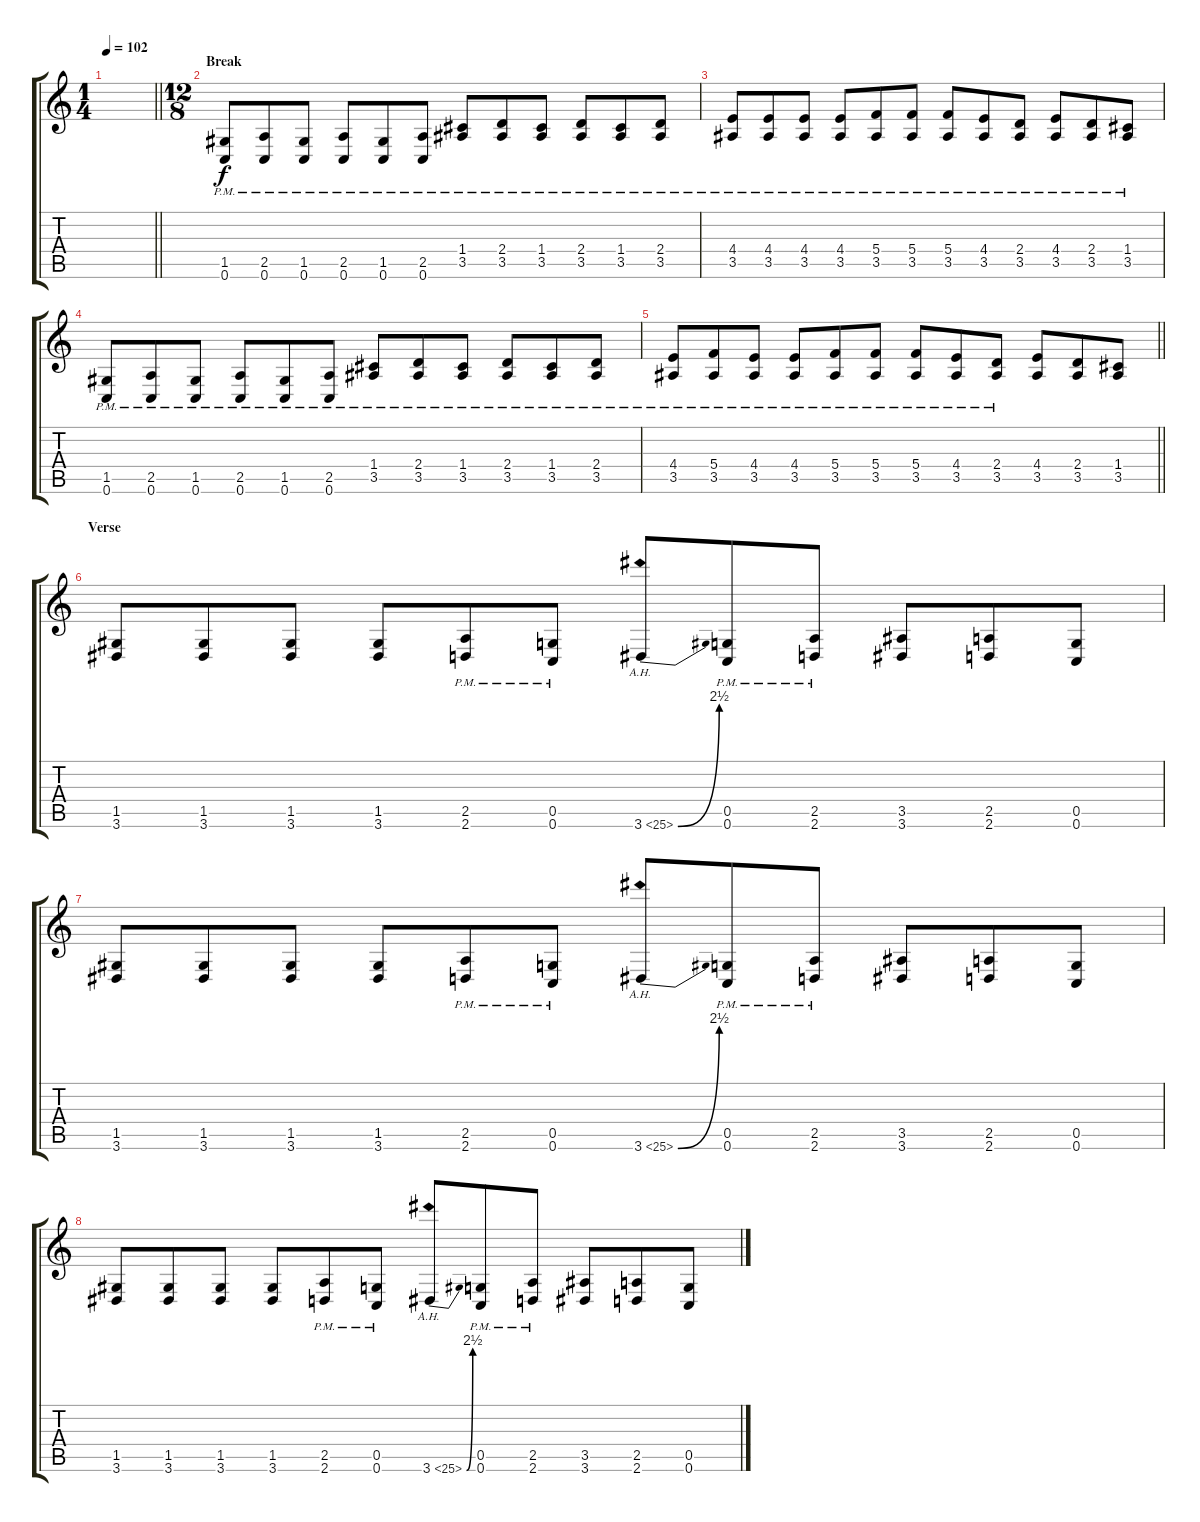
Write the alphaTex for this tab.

\track "" {instrument overdrivenguitar}
\staff {score tabs}
\tuning (D4 A3 F3 C3 G2 C2) {hide}
\ts (1 4)
\tempo 102
\clef g2
\barLineRight lightlight
\ks c
|
\ts (12 8)
\section ("" "Break")
(1.5{pm} 0.6{pm}).8 (2.5{pm} 0.6{pm}).8 (1.5{pm} 0.6{pm}).8 (2.5{pm} 0.6{pm}).8 (1.5{pm} 0.6{pm}).8 (2.5{pm} 0.6{pm}).8 (1.4{pm} 3.5{pm}).8 (2.4{pm} 3.5{pm}).8 (1.4{pm} 3.5{pm}).8 (2.4{pm} 3.5{pm}).8 (1.4{pm} 3.5{pm}).8 (2.4{pm} 3.5{pm}).8 |
(4.4{pm} 3.5{pm}).8 (4.4{pm} 3.5{pm}).8 (4.4{pm} 3.5{pm}).8 (4.4{pm} 3.5{pm}).8 (5.4{pm} 3.5{pm}).8 (5.4{pm} 3.5{pm}).8 (5.4{pm} 3.5{pm}).8 (4.4{pm} 3.5{pm}).8 (2.4{pm} 3.5{pm}).8 (4.4{pm} 3.5{pm}).8 (2.4{pm} 3.5{pm}).8 (1.4{pm} 3.5{pm}).8 |
(1.5{pm} 0.6{pm}).8 (2.5{pm} 0.6{pm}).8 (1.5{pm} 0.6{pm}).8 (2.5{pm} 0.6{pm}).8 (1.5{pm} 0.6{pm}).8 (2.5{pm} 0.6{pm}).8 (1.4{pm} 3.5{pm}).8 (2.4{pm} 3.5{pm}).8 (1.4{pm} 3.5{pm}).8 (2.4{pm} 3.5{pm}).8 (1.4{pm} 3.5{pm}).8 (2.4{pm} 3.5{pm}).8 |
\barLineRight lightlight
(4.4{pm} 3.5{pm}).8 (5.4{pm} 3.5{pm}).8 (4.4{pm} 3.5{pm}).8 (4.4{pm} 3.5{pm}).8 (5.4{pm} 3.5{pm}).8 (5.4{pm} 3.5{pm}).8 (5.4{pm} 3.5{pm}).8 (4.4{pm} 3.5{pm}).8 (2.4{pm} 3.5{pm}).8 (4.4 3.5).8 (2.4 3.5).8 (1.4 3.5).8 |
\section ("" "Verse")
(1.5 3.6).8 (1.5 3.6).8 (1.5 3.6).8 (1.5 3.6).8 (2.5{pm} 2.6{pm}).8 (0.5{pm} 0.6{pm}).8 3.6{be (bend 0 0 60 10) ah 22}.8 (0.5{pm} 0.6{pm}).8 (2.5{pm} 2.6{pm}).8 (3.5 3.6).8 (2.5 2.6).8 (0.5 0.6).8 |
(1.5 3.6).8 (1.5 3.6).8 (1.5 3.6).8 (1.5 3.6).8 (2.5{pm} 2.6{pm}).8 (0.5{pm} 0.6{pm}).8 3.6{be (bend 0 0 60 10) ah 22}.8 (0.5{pm} 0.6{pm}).8 (2.5{pm} 2.6{pm}).8 (3.5 3.6).8 (2.5 2.6).8 (0.5 0.6).8 |
(1.5 3.6).8 (1.5 3.6).8 (1.5 3.6).8 (1.5 3.6).8 (2.5{pm} 2.6{pm}).8 (0.5{pm} 0.6{pm}).8 3.6{be (bend 0 0 60 10) ah 22}.8 (0.5{pm} 0.6{pm}).8 (2.5{pm} 2.6{pm}).8 (3.5 3.6).8 (2.5 2.6).8 (0.5 0.6).8
